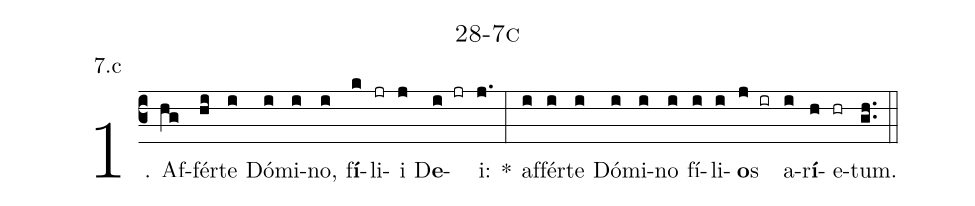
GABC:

name: 28-7c;
annotation: 7.c;
%%
(c3)1. Af(hg)fér(hi)te(i) Dó(i)mi(i)no,(i) f<b>í</b>(k)li(jr)i(j) D<b>e</b>(i jr)i:(j.) *(:) af(i)fér(i)te(i) Dó(i)mi(i)no(i) fí(i)li(i)<b>o</b>s(j ir) a(i)r<b>í</b>(h)e(hr)tum.(gh..) (::)
